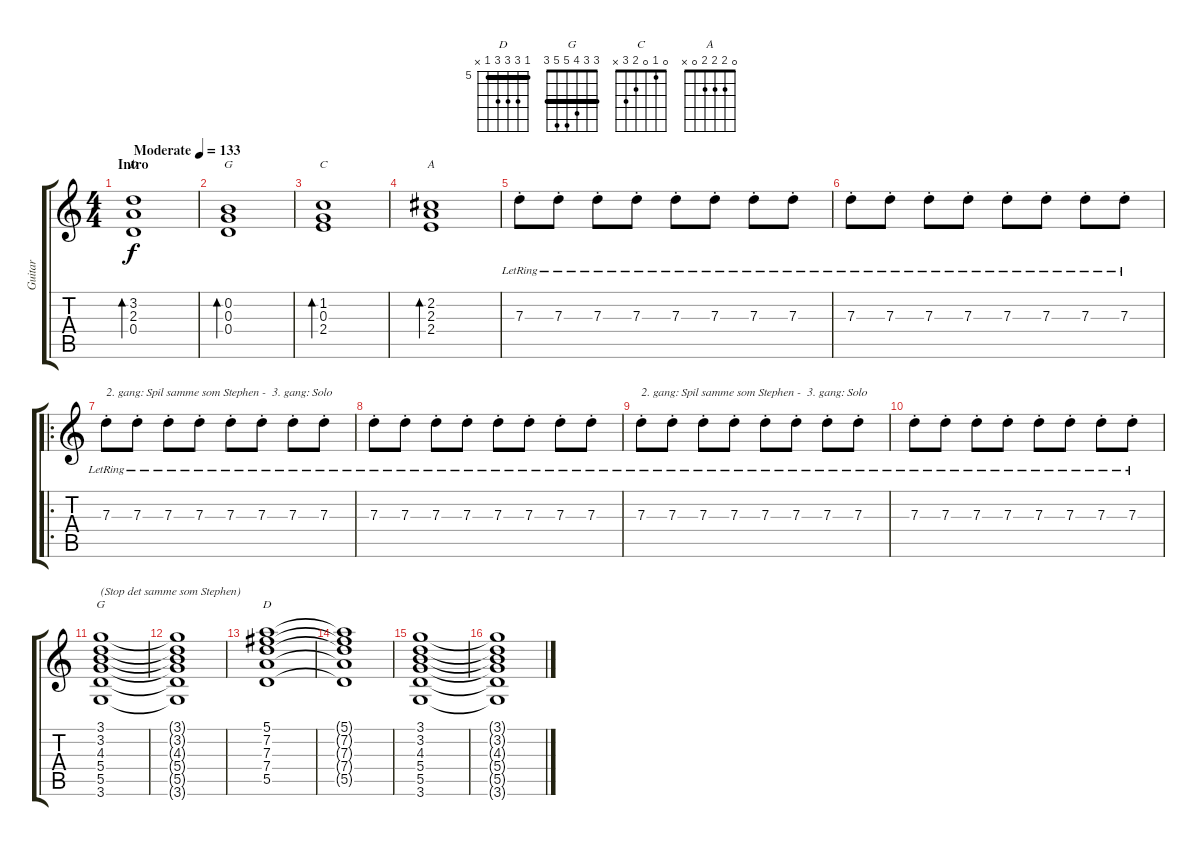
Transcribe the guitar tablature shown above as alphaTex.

\track ("Guitar" "Guitar") {instrument acousticguitarsteel}
\staff {score tabs}
\tuning (E4 B3 G3 D3 A2 E2) {hide}
\chord ("D" x x 2 0 x x) {firstfret 2}
\chord ("G" 3 0 0 0 2 3)
\chord ("C" 0 1 0 2 3 x)
\chord ("A" 0 2 2 2 0 x)
\chord ("G" 3 3 4 5 5 3) {barre 3}
\chord ("D" 5 7 7 7 5 x) {firstfret 5 barre 5}
\ts (4 4)
\section ("" "Intro")
\tempo (133 "Moderate")
\clef g2
\ks c
(3.2 2.3 0.4).1{bd 240 ch "D" dy f volume 10 instrument distortionguitar} |
(0.2 0.3 0.4).1{bd 240 ch "G"} |
(1.2 0.3 2.4).1{bd 240 ch "C"} |
(2.2 2.3 2.4).1{bd 240 ch "A"} |
7.3{st lr}.8{volume 10 instrument overdrivenguitar} 7.3{st lr}.8 7.3{st lr}.8 7.3{st lr}.8 7.3{st lr}.8 7.3{st lr}.8 7.3{st lr}.8 7.3{st lr}.8 |
7.3{st lr}.8 7.3{st lr}.8 7.3{st lr}.8 7.3{st lr}.8 7.3{st lr}.8 7.3{st lr}.8 7.3{st lr}.8 7.3{st lr}.8 |
\ro
7.3{st lr}.8{txt "2. gang: Spil samme som Stephen -  3. gang: Solo" volume 8} 7.3{st lr}.8 7.3{st lr}.8 7.3{st lr}.8 7.3{st lr}.8 7.3{st lr}.8 7.3{st lr}.8 7.3{st lr}.8 |
7.3{st lr}.8 7.3{st lr}.8 7.3{st lr}.8 7.3{st lr}.8 7.3{st lr}.8 7.3{st lr}.8 7.3{st lr}.8 7.3{st lr}.8 |
7.3{st lr}.8{txt "2. gang: Spil samme som Stephen -  3. gang: Solo" volume 8} 7.3{st lr}.8 7.3{st lr}.8 7.3{st lr}.8 7.3{st lr}.8 7.3{st lr}.8 7.3{st lr}.8 7.3{st lr}.8 |
7.3{st lr}.8 7.3{st lr}.8 7.3{st lr}.8 7.3{st lr}.8 7.3{st lr}.8 7.3{st lr}.8 7.3{st lr}.8 7.3{st lr}.8 |
(3.1 3.2 4.3 5.4 5.5 3.6).1{ch "G" txt "(Stop det samme som Stephen)" volume 10} |
(3.1{t} 3.2{t} 4.3{t} 5.4{t} 5.5{t} 3.6{t}).1 |
(5.1 7.2 7.3 7.4 5.5).1{ch "D"} |
(5.1{t} 7.2{t} 7.3{t} 7.4{t} 5.5{t}).1 |
(3.1 3.2 4.3 5.4 5.5 3.6).1 |
(3.1{t} 3.2{t} 4.3{t} 5.4{t} 5.5{t} 3.6{t}).1
